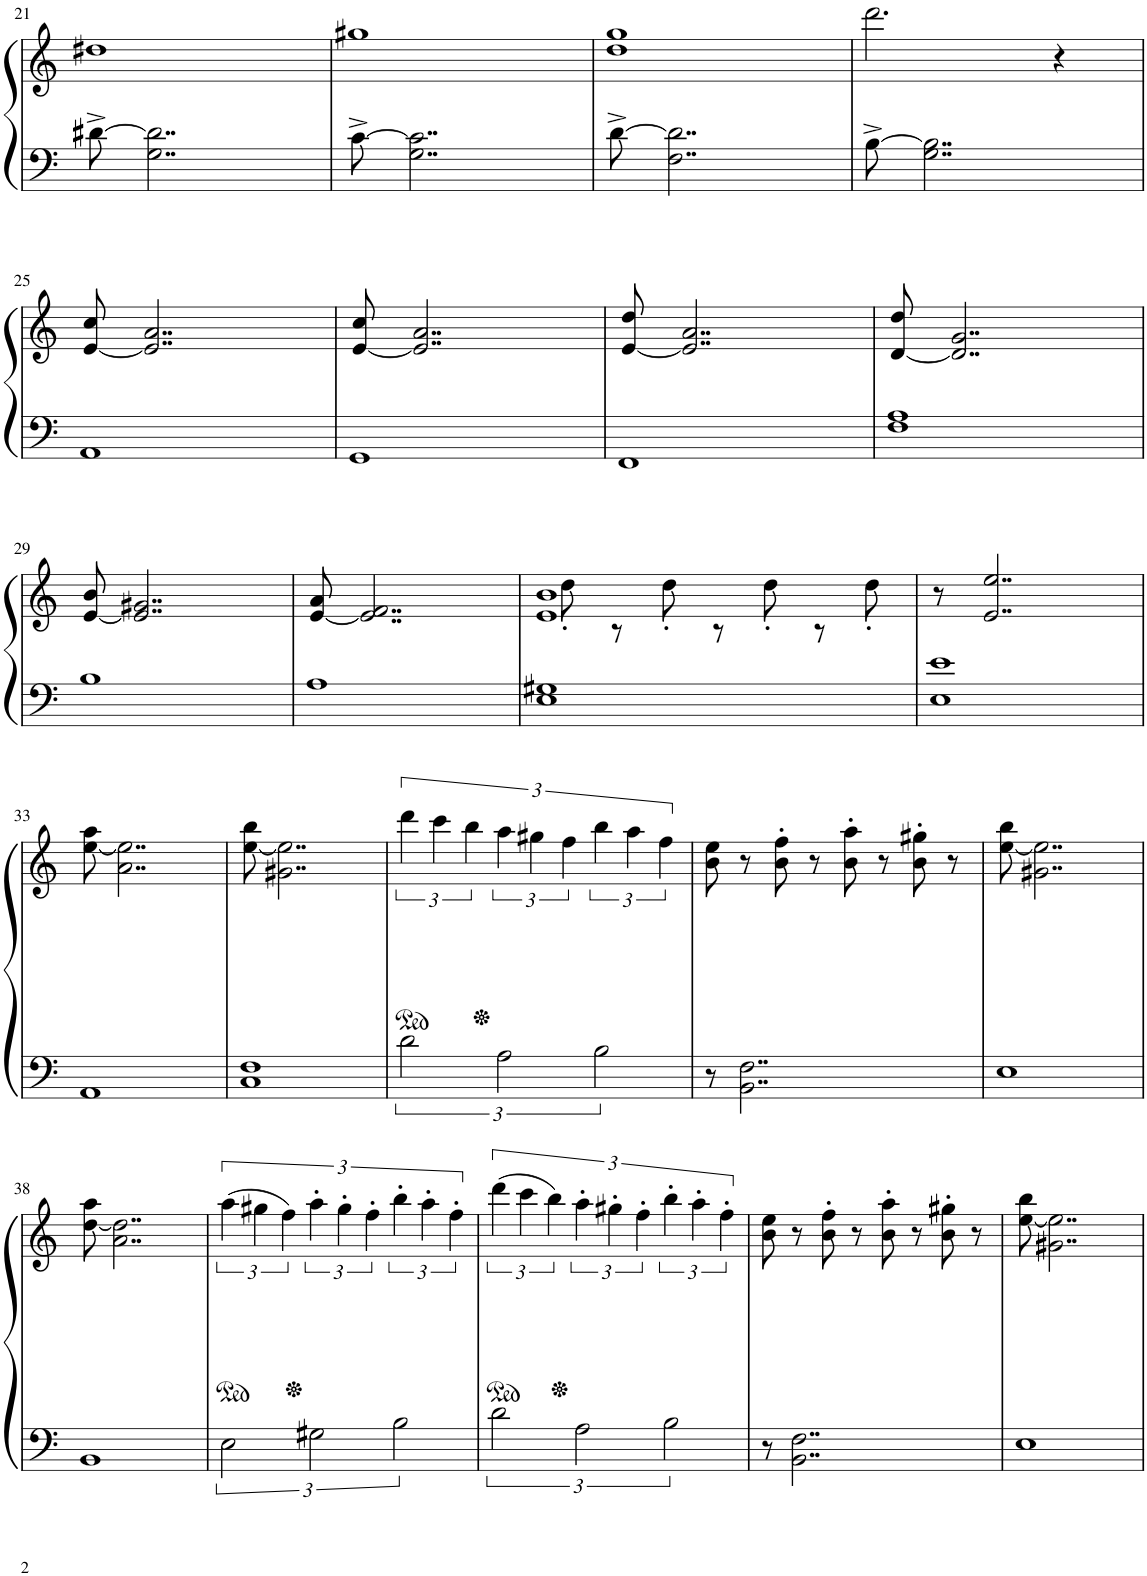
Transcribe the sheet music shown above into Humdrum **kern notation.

**kern	**kern
*part1	*part1
*staff2	*staff1
*I"Piano	*
*I'Pno	*
!!LO:PB:g=z
*clefF4	*clefG2
*k[]	*k[]
*M4/4	*M4/4
=21	=21
[8d#X^\	1dd#X
2..G\ 2..d#\]	.
=22	=22
[8c^\	1gg#X
2..G\ 2..c\]	.
=23	=23
[8d^\	1dd 1gg
2..F\ 2..d\]	.
=24	=24
[8B^\	2.ddd\
2..G\ 2..B\]	.
.	4r
!!LO:LB:g=z
=25	=25
1AA	[8e/ 8cc/
.	2..e/] 2..a/
=26	=26
1GG	[8e/ 8cc/
.	2..e/] 2..a/
=27	=27
1FF	[8e/ 8dd/
.	2..e/] 2..a/
=28	=28
1F 1A	[8d/ 8dd/
.	2..d/] 2..g/
!!LO:LB:g=z
=29	=29
1B	[8e/ 8b/
.	2..e/] 2..g#X/
=30	=30
1A	[8e/ 8a/
.	2..e/] 2..f/
=31	=31
*	*^
1E 1G#X	1e 1b	8ryy
.	.	8dd'\
.	.	8r
.	.	8dd'\
.	.	8r
.	.	8dd'\
.	.	8r
.	.	8dd'\
*	*v	*v
=32	=32
1E 1e	8r
.	2..e/ 2..ee/
!!LO:LB:g=z
=33	=33
1AA	[8ee\ 8aa\
.	2..a\ 2..ee\]
=34	=34
1C 1F	[8ee\ 8bb\
.	2..g#X\ 2..ee\]
=35	=35
*	*ped
3d\	9ddd\
.	9ccc\
.	9bb\
*	*Xped
3A\	9aa\
.	9gg#X\
.	9ff\
3B\	9bb\
.	9aa\
.	9ff\
=36	=36
8r	8b\ 8ee\
2..BB\ 2..F\	8r
.	8b\' 8ff\'
.	8r
.	8b\' 8aa\'
.	8r
.	8b\' 8gg#X\'
.	8r
=37	=37
1E	[8ee\ 8bb\
.	2..g#X\ 2..ee\]
!!LO:LB:g=z
=38	=38
1BB	[8dd\ 8aa\
.	2..a\ 2..dd\]
=39	=39
*	*ped
3E\	(9aa\
.	9gg#X\
.	9ff\)
*	*Xped
3G#X\	9aa'\
.	9gg#'\
.	9ff'\
3B\	9bb'\
.	9aa'\
.	9ff'\
=40	=40
*	*ped
3d\	(9ddd\
.	9ccc\
.	9bb\)
*	*Xped
3A\	9aa'\
.	9gg#X'\
.	9ff'\
3B\	9bb'\
.	9aa'\
.	9ff'\
=41	=41
8r	8b\ 8ee\
2..BB\ 2..F\	8r
.	8b\' 8ff\'
.	8r
.	8b\' 8aa\'
.	8r
.	8b\' 8gg#X\'
.	8r
=42	=42
1E	[8ee\ 8bb\
.	2..g#X\ 2..ee\]
=	=
*-	*-
